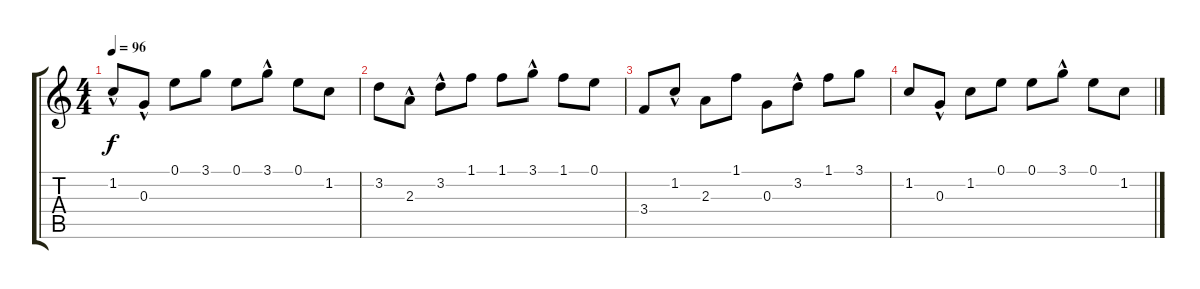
\track "" {instrument acousticguitarsteel}
\staff {score tabs}
\tuning (E4 B3 G3 D3 A2 E2) {hide}
\ts (4 4)
\tempo 96
\clef g2
\ks c
1.2{hac}.8{dy f} 0.3{hac}.8 0.1.8 3.1.8 0.1.8 3.1{hac}.8 0.1.8 1.2.8 |
3.2.8 2.3{hac}.8 3.2{hac}.8 1.1.8 1.1.8 3.1{hac}.8 1.1.8 0.1.8 |
3.4.8 1.2{hac}.8 2.3.8 1.1.8 0.3.8 3.2{hac}.8 1.1.8 3.1.8 |
1.2.8 0.3{hac}.8 1.2.8 0.1.8 0.1.8 3.1{hac}.8 0.1.8 1.2.8
